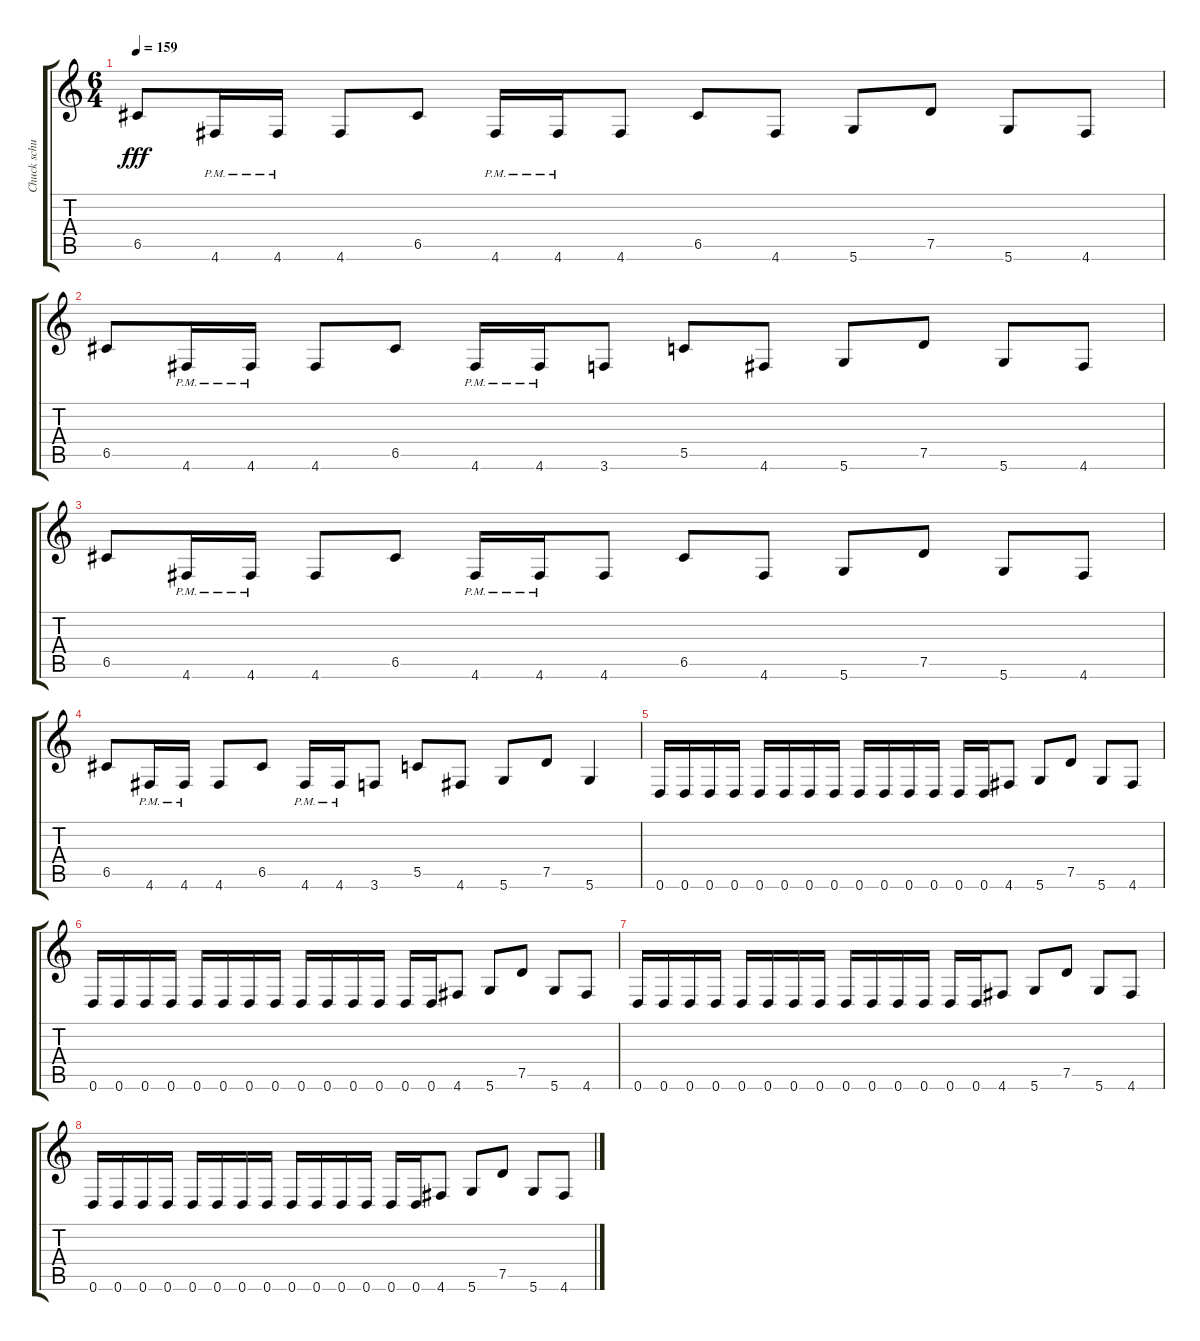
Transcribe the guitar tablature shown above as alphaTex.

\track ("Chuck schuldiner" "Chuck schu") {instrument distortionguitar}
\staff {score tabs}
\tuning (D4 A3 F3 C3 G2 D2) {hide}
\ts (6 4)
\tempo 159
\clef g2
\ks c
6.5.8{dy fff instrument distortionguitar} 4.6{pm}.16 4.6{pm}.16 4.6.8 6.5.8 4.6{pm}.16 4.6{pm}.16 4.6.8 6.5.8 4.6.8 5.6.8 7.5.8 5.6.8 4.6.8 |
6.5.8 4.6{pm}.16 4.6{pm}.16 4.6.8 6.5.8 4.6{pm}.16 4.6{pm}.16 3.6.8 5.5.8 4.6.8 5.6.8 7.5.8 5.6.8 4.6.8 |
6.5.8 4.6{pm}.16 4.6{pm}.16 4.6.8 6.5.8 4.6{pm}.16 4.6{pm}.16 4.6.8 6.5.8 4.6.8 5.6.8 7.5.8 5.6.8 4.6.8 |
6.5.8 4.6{pm}.16 4.6{pm}.16 4.6.8 6.5.8 4.6{pm}.16 4.6{pm}.16 3.6.8 5.5.8 4.6.8 5.6.8 7.5.8 5.6.4 |
0.6.16 0.6.16 0.6.16 0.6.16 0.6.16 0.6.16 0.6.16 0.6.16 0.6.16 0.6.16 0.6.16 0.6.16 0.6.16 0.6.16 4.6.8 5.6.8 7.5.8 5.6.8 4.6.8 |
0.6.16 0.6.16 0.6.16 0.6.16 0.6.16 0.6.16 0.6.16 0.6.16 0.6.16 0.6.16 0.6.16 0.6.16 0.6.16 0.6.16 4.6.8 5.6.8 7.5.8 5.6.8 4.6.8 |
0.6.16 0.6.16 0.6.16 0.6.16 0.6.16 0.6.16 0.6.16 0.6.16 0.6.16 0.6.16 0.6.16 0.6.16 0.6.16 0.6.16 4.6.8 5.6.8 7.5.8 5.6.8 4.6.8 |
0.6.16 0.6.16 0.6.16 0.6.16 0.6.16 0.6.16 0.6.16 0.6.16 0.6.16 0.6.16 0.6.16 0.6.16 0.6.16 0.6.16 4.6.8 5.6.8 7.5.8 5.6.8 4.6.8
